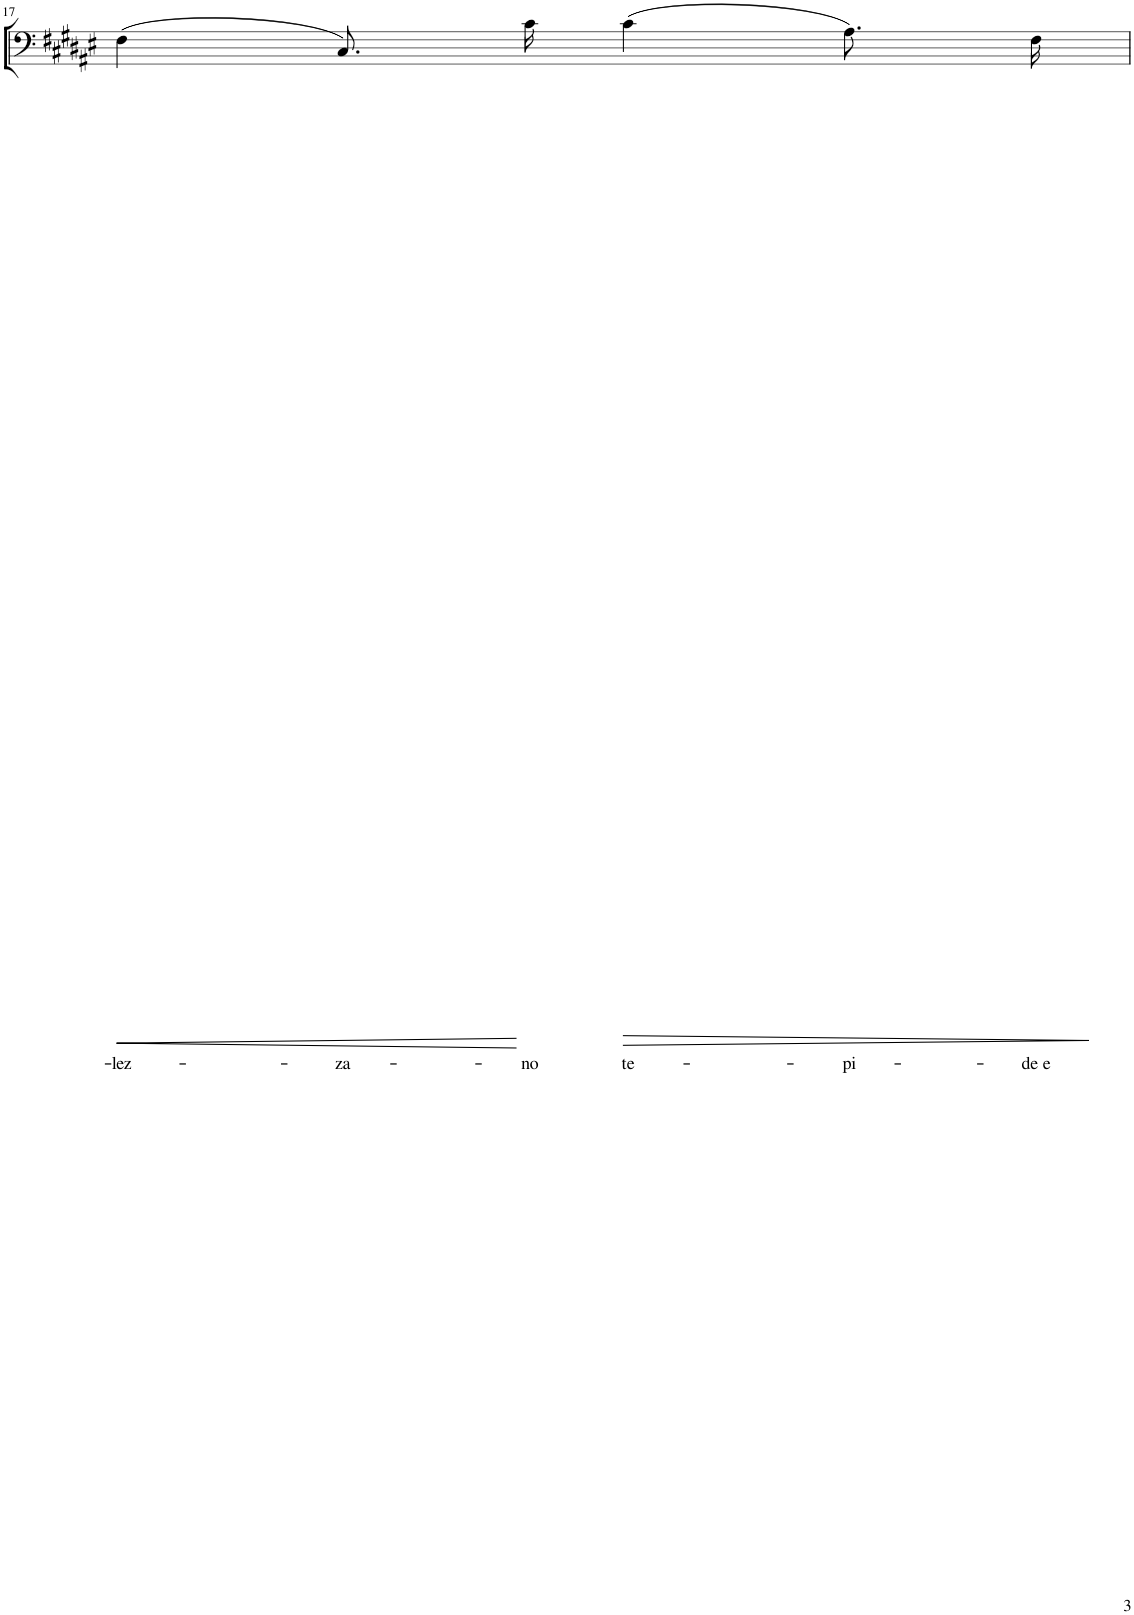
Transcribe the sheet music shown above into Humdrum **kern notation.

**kern	**text	**dynam
*part1	*part1	*part1
*staff1	*staff1	*staff1
*I"B	*	*
!!LO:PB:g=z
*clefF4	*	*
*k[f#c#g#d#a#e#]	*	*
*M4/4	*	*
*met(c)	*	*
=17	=17	=17
!	!LO:LY:b	!LO:HP:b
(4F#\	-lez-	<
!	!LO:LY:b	!
8.C#\L)	-za-	.
!	!LO:LY:b	!
16c#\Jk	-no	[
!	!LO:LY:b	!LO:HP:b
(4c#\	te-	>
!	!LO:LY:b	!
8.A#\L)	-pi-	.
!	!LO:LY:b	!
16F#\Jk	-de e	.
.	.	]
=	=	=
*-	*-	*-
